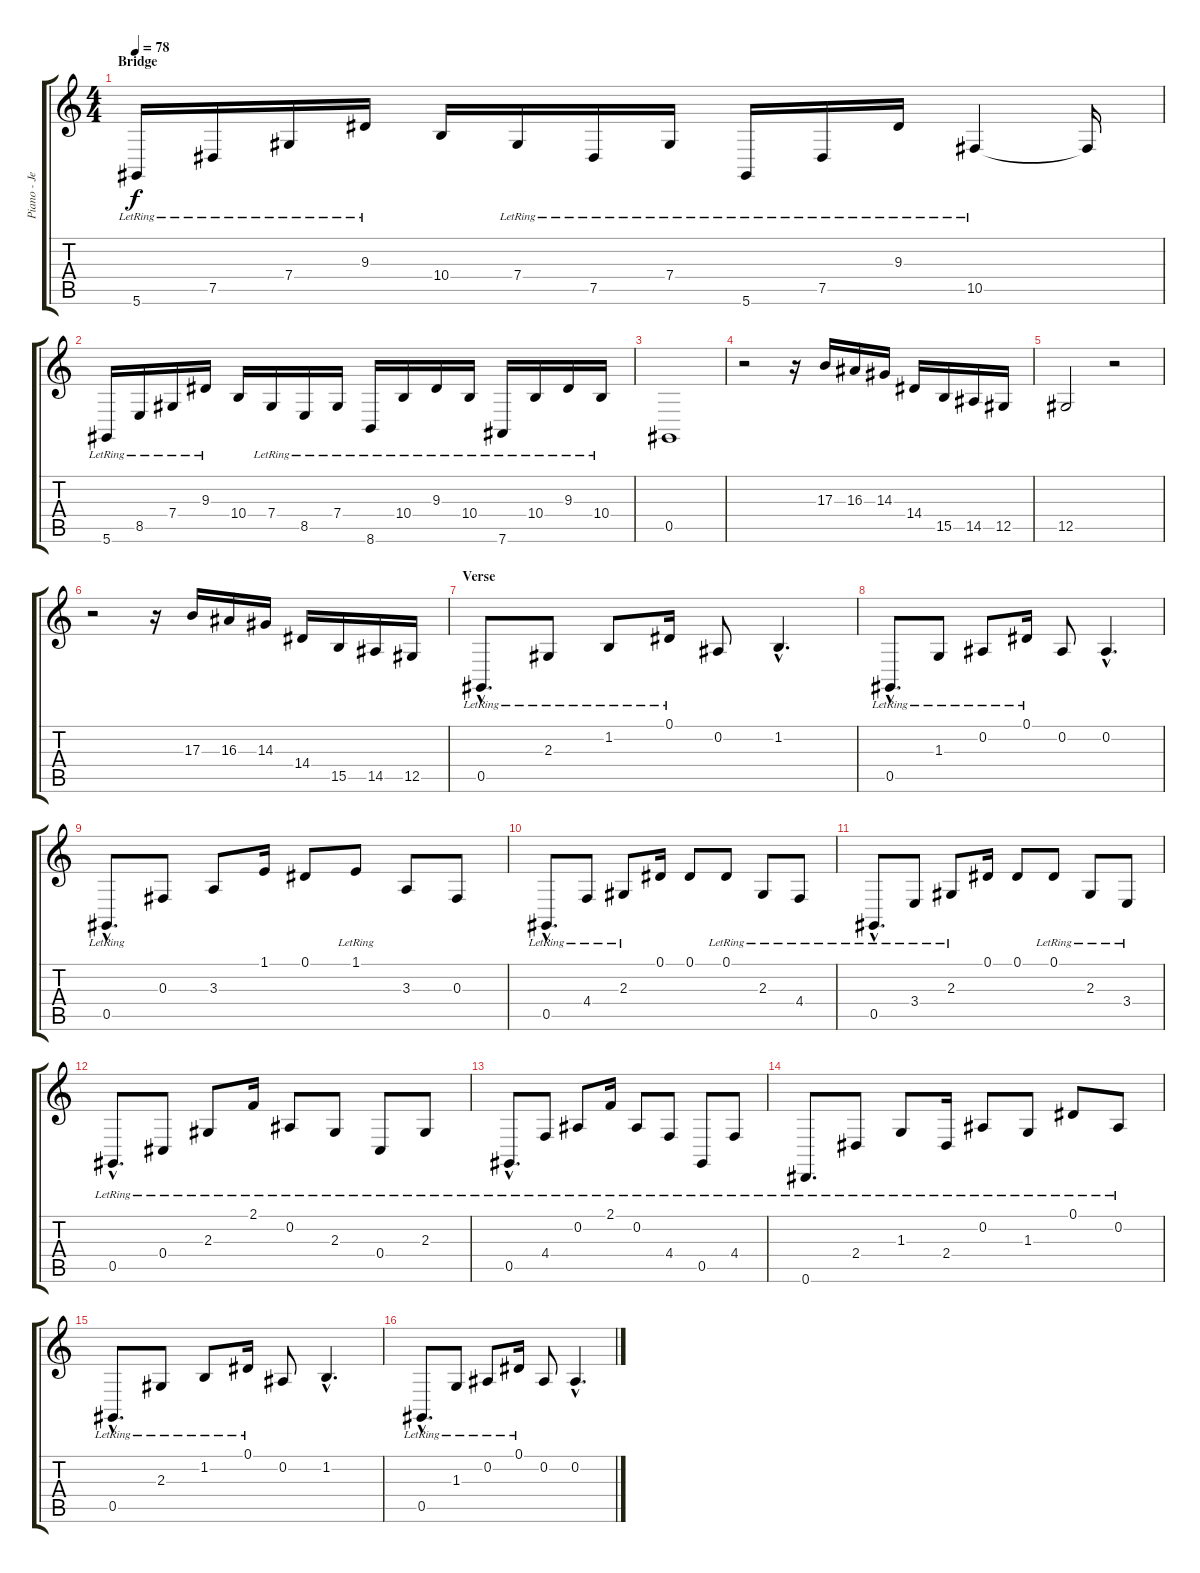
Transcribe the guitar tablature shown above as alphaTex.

\track ("Piano - Jens Johansson" "Piano - Je") {instrument acousticgrandpiano}
\staff {score tabs}
\tuning (Eb4 Bb3 Gb3 Db3 Ab2 Eb2) {hide}
\ts (4 4)
\section ("" "Bridge")
\tempo 78
\clef g2
\ks c
5.6{lr}.16{dy f} 7.5{lr}.16 7.4{lr}.16 9.3{lr}.16 10.4.16 7.4{lr}.16 7.5{lr}.16 7.4{lr}.16 5.6{lr}.16 7.5{lr}.16 9.3{lr}.16 10.5{lr}.4 10.5{t}.16 |
5.6{lr}.16 8.5{lr}.16 7.4{lr}.16 9.3{lr}.16 10.4.16 7.4{lr}.16 8.5{lr}.16 7.4{lr}.16 8.6{lr}.16 10.4{lr}.16 9.3{lr}.16 10.4{lr}.16 7.6{lr}.16 10.4{lr}.16 9.3{lr}.16 10.4{lr}.16 |
0.5.1 |
r.2 r.16 17.3.16 16.3.16 14.3.16 14.4.16 15.5.16 14.5.16 12.5.16 |
12.5.2 r.2 |
r.2 r.16 17.3.16 16.3.16 14.3.16 14.4.16 15.5.16 14.5.16 12.5.16 |
\section ("" "Verse")
0.5{hac lr}.8{d} 2.3{lr}.8 1.2{lr}.8 0.1{lr}.16 0.2.8 1.2{hac}.4{d} |
0.5{hac lr}.8{d} 1.3{lr}.8 0.2{lr}.8 0.1{lr}.16 0.2.8 0.2{hac}.4{d} |
0.5{hac lr}.8{d} 0.3.8 3.3.8 1.1.16 0.1.8 1.1{lr}.8 3.3.8 0.3.8 |
0.5{hac lr}.8{d} 4.4{lr}.8 2.3{lr}.8 0.1.16 0.1.8 0.1{lr}.8 2.3{lr}.8 4.4{lr}.8 |
0.5{hac lr}.8{d} 3.4{lr}.8 2.3{lr}.8 0.1.16 0.1.8 0.1{lr}.8 2.3{lr}.8 3.4{lr}.8 |
0.5{hac lr}.8{d} 0.4{lr}.8 2.3{lr}.8 2.1{lr}.16 0.2{lr}.8 2.3{lr}.8 0.4{lr}.8 2.3{lr}.8 |
0.5{hac lr}.8{d} 4.4{lr}.8 0.2{lr}.8 2.1{lr}.16 0.2{lr}.8 4.4{lr}.8 0.5{lr}.8 4.4{lr}.8 |
0.6{lr}.8{d} 2.4{lr}.8 1.3{lr}.8 2.4{lr}.16 0.2{lr}.8 1.3{lr}.8 0.1{lr}.8 0.2{lr}.8 |
\section ("" "")
0.5{hac lr}.8{d} 2.3{lr}.8 1.2{lr}.8 0.1{lr}.16 0.2.8 1.2{hac}.4{d} |
0.5{hac lr}.8{d} 1.3{lr}.8 0.2{lr}.8 0.1{lr}.16 0.2.8 0.2{hac}.4{d}
